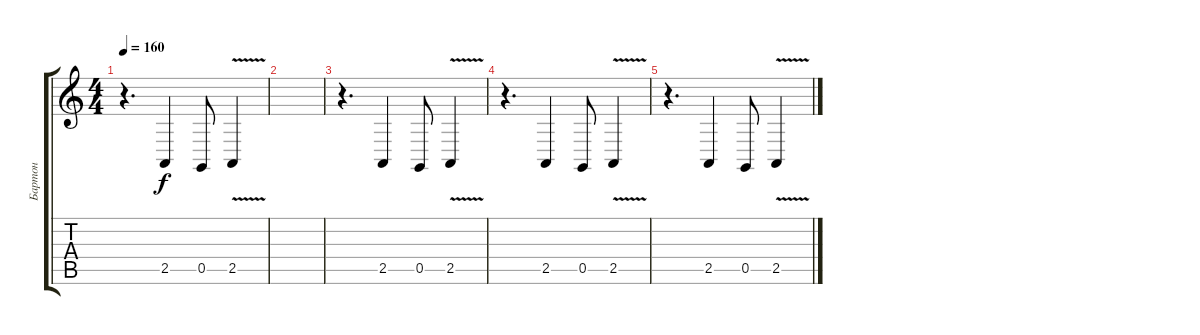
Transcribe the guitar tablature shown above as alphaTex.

\track ("Бартон" "Бартон") {instrument lead3calliope}
\staff {score tabs}
\tuning (D4 A3 F3 C3 G2 D2) {hide}
\ts (4 4)
\tempo 160
\clef g2
\ks c
r.4{d dy f} 2.5.4 0.5.8 2.5{v}.4 |
|
r.4{d} 2.5.4 0.5.8 2.5{v}.4 |
r.4{d} 2.5.4 0.5.8 2.5{v}.4 |
r.4{d} 2.5.4 0.5.8 2.5{v}.4
